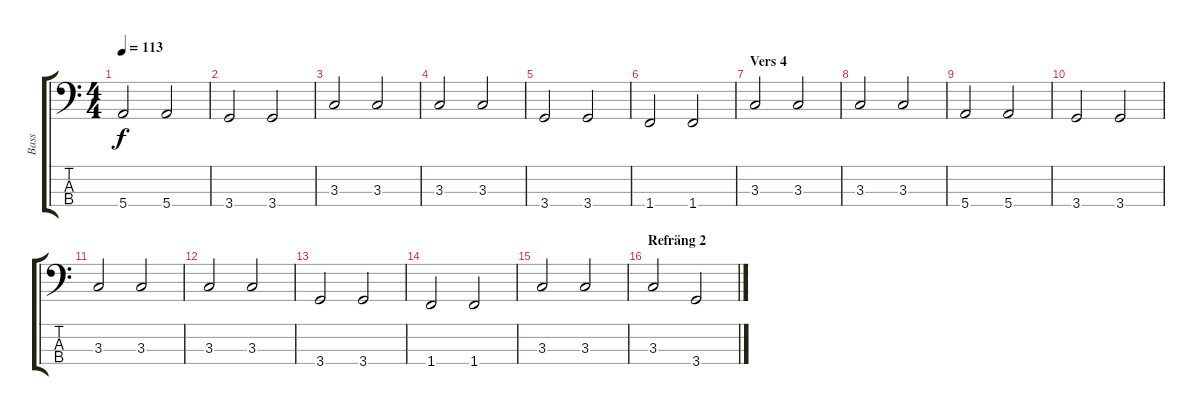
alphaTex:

\track ("Bass" "Bass") {instrument electricbassfinger}
\staff {score tabs}
\tuning (G2 D2 A1 E1) {hide}
\ts (4 4)
\tempo 113
\clef f4
\ks c
5.4.2{dy f} 5.4.2 |
3.4.2 3.4.2 |
3.3.2 3.3.2 |
3.3.2 3.3.2 |
3.4.2 3.4.2 |
1.4.2 1.4.2 |
\section ("" "Vers 4")
3.3.2 3.3.2 |
3.3.2 3.3.2 |
5.4.2 5.4.2 |
3.4.2 3.4.2 |
3.3.2 3.3.2 |
3.3.2 3.3.2 |
3.4.2 3.4.2 |
1.4.2 1.4.2 |
3.3.2 3.3.2 |
\section ("" "Refräng 2")
3.3.2 3.4.2
